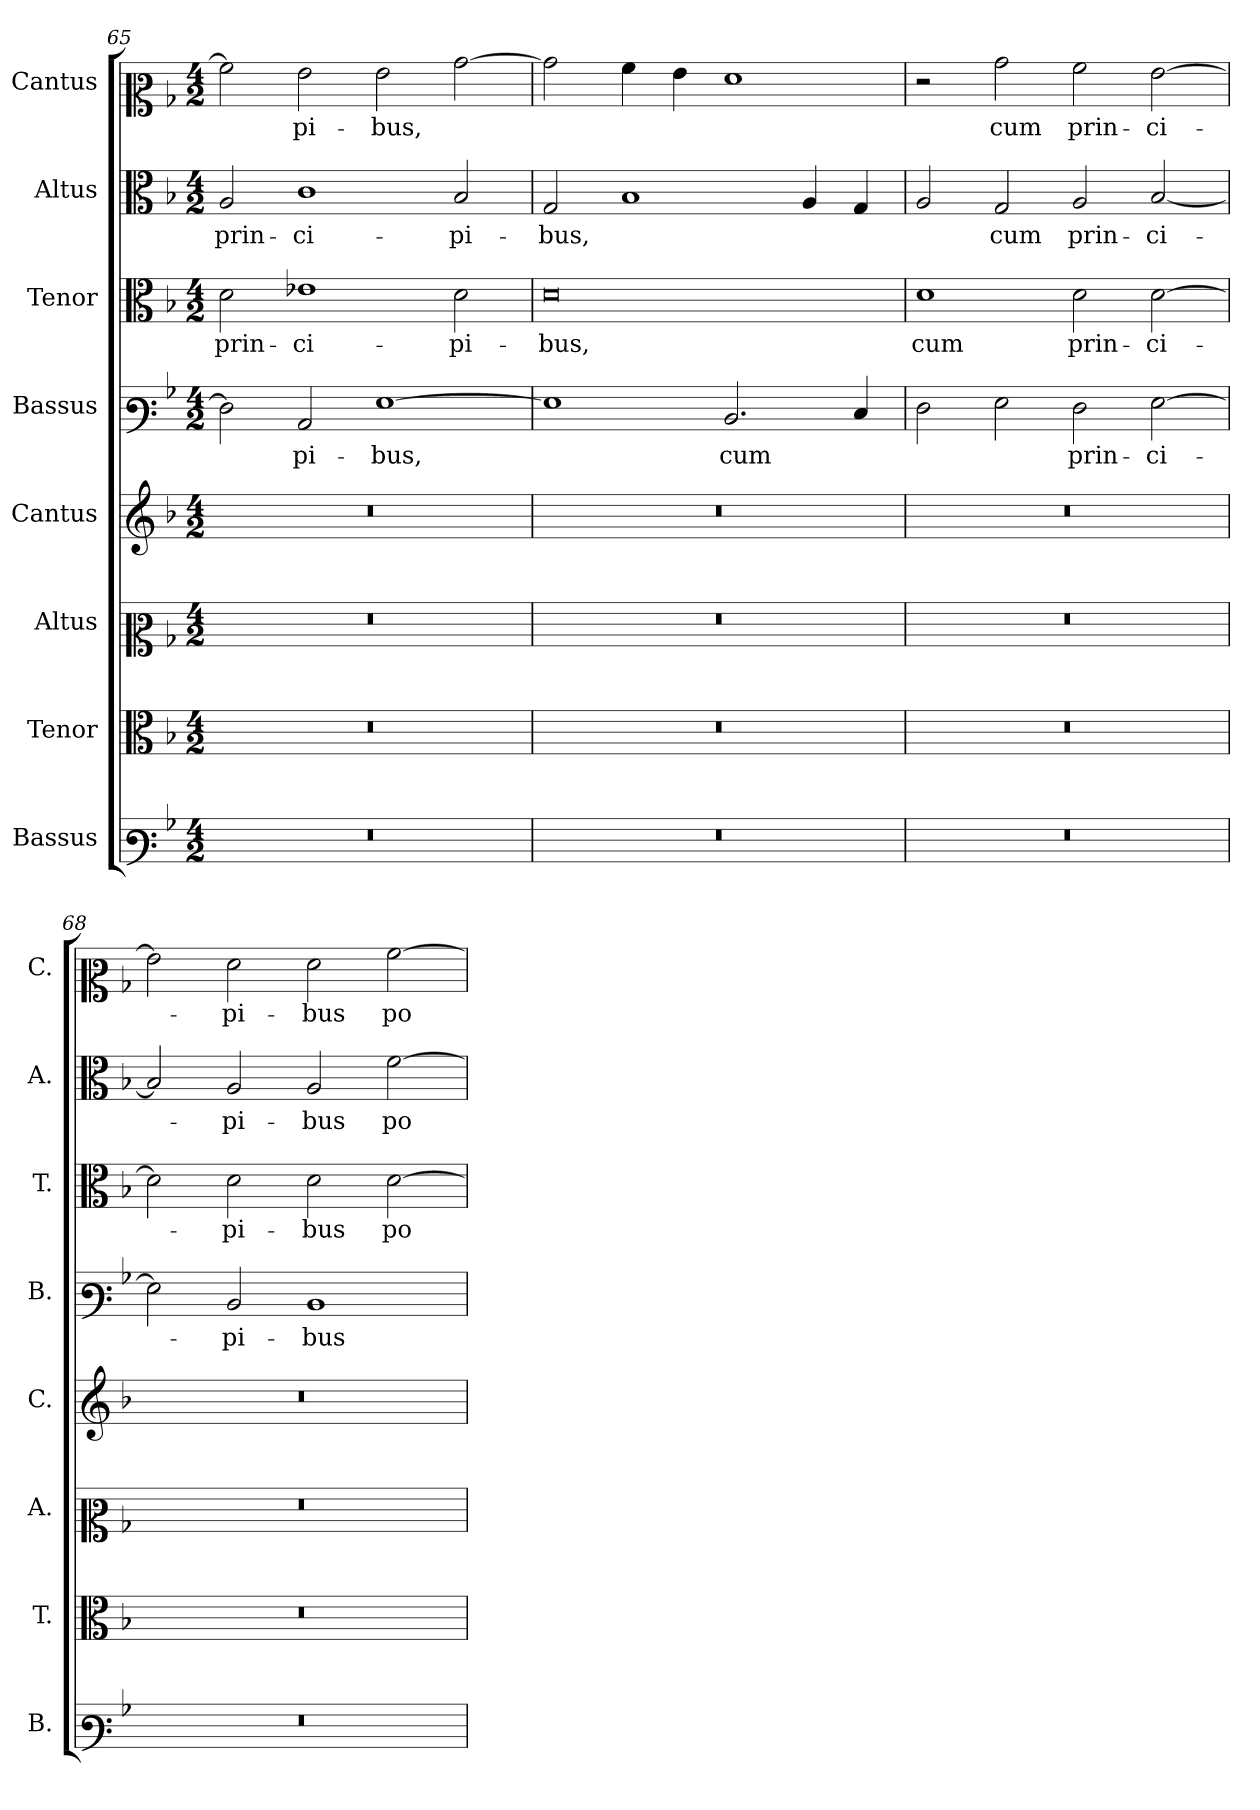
**kern	**kern	**kern	**kern	**kern	**text	**kern	**text	**kern	**text	**kern	**text
*part8	*part7	*part6	*part5	*part4	*part4	*part3	*part3	*part2	*part2	*part1	*part1
*staff8	*staff7	*staff6	*staff5	*staff4	*staff4	*staff3	*staff3	*staff2	*staff2	*staff1	*staff1
*I"Bassus	*I"Tenor	*I"Altus	*I"Cantus	*I"Bassus	*	*I"Tenor	*	*I"Altus	*	*I"Cantus	*
*I'B.	*I'T.	*I'A.	*I'C.	*I'B.	*	*I'T.	*	*I'A.	*	*I'C.	*
!!LO:PB:g=z
*clefF3	*clefC3	*clefC2	*clefG2	*clefF3	*	*clefC3	*	*clefC3	*	*clefC2	*
*k[b-]	*k[b-]	*k[b-]	*k[b-]	*k[b-]	*	*k[b-]	*	*k[b-]	*	*k[b-]	*
*M4/2	*M4/2	*M4/2	*M4/2	*M4/2	*	*M4/2	*	*M4/2	*	*M4/2	*
=65	=65	=65	=65	=65	=65	=65	=65	=65	=65	=65	=65
!	!	!	!	!	!	!	!LO:LY:b	!	!LO:LY:b	!	!
0r	0r	0r	0r	2F\]	.	2d\	prin-	2A/	prin-	2a\]	.
!	!	!	!	!	!LO:LY:b	!	!LO:LY:b	!	!LO:LY:b	!	!LO:LY:b
.	.	.	.	2C/	-pi-	1e-X	-ci-	1c	-ci-	2g\	pi-
!	!	!	!	!	!LO:LY:b	!	!	!	!	!	!LO:LY:b
.	.	.	.	[1G	-bus,	.	.	.	.	2g\	-bus,
!	!	!	!	!	!	!	!LO:LY:b	!	!LO:LY:b	!	!
.	.	.	.	.	.	2d\	-pi-	2B-/	-pi-	[2b-\	.
=66	=66	=66	=66	=66	=66	=66	=66	=66	=66	=66	=66
!	!	!	!	!	!	!	!LO:LY:b	!	!LO:LY:b	!	!
0r	0r	0r	0r	1G]	.	0d	-bus,	2G/	-bus,	2b-\]	.
.	.	.	.	.	.	.	.	1B-	.	4a\	.
.	.	.	.	.	.	.	.	.	.	4g\	.
!	!	!	!	!	!LO:LY:b	!	!	!	!	!	!
.	.	.	.	2.D/	cum	.	.	.	.	1f	.
.	.	.	.	.	.	.	.	4A/	.	.	.
.	.	.	.	4E/	.	.	.	4G/	.	.	.
!!LO:PB:g=z
=67	=67	=67	=67	=67	=67	=67	=67	=67	=67	=67	=67
!	!	!	!	!	!	!	!LO:LY:b	!	!	!	!
0r	0r	0r	0r	2F\	.	1d	cum	2A/	.	2r	.
!	!	!	!	!	!	!	!	!	!LO:LY:b	!	!LO:LY:b
.	.	.	.	2G\	.	.	.	2G/	cum	2b-\	cum
!	!	!	!	!	!LO:LY:b	!	!LO:LY:b	!	!LO:LY:b	!	!LO:LY:b
.	.	.	.	2F\	prin-	2d\	prin-	2A/	prin-	2a\	prin-
!	!	!	!	!	!LO:LY:b	!	!LO:LY:b	!	!LO:LY:b	!	!LO:LY:b
.	.	.	.	[2G\	-ci-	[2d\	-ci-	[2B-/	-ci-	[2g\	-ci-
=68	=68	=68	=68	=68	=68	=68	=68	=68	=68	=68	=68
0r	0r	0r	0r	2G\]	.	2d\]	.	2B-/]	.	2g\]	.
!	!	!	!	!	!LO:LY:b	!	!LO:LY:b	!	!LO:LY:b	!	!LO:LY:b
.	.	.	.	2D/	-pi-	2d\	-pi-	2A/	-pi-	2f\	-pi-
!	!	!	!	!	!LO:LY:b	!	!LO:LY:b	!	!LO:LY:b	!	!LO:LY:b
.	.	.	.	1D	-bus	2d\	-bus	2A/	-bus	2f\	-bus
!	!	!	!	!	!	!	!LO:LY:b	!	!LO:LY:b	!	!LO:LY:b
.	.	.	.	.	.	[2d\	po-	[2f\	po-	[2a\	po-
=	=	=	=	=	=	=	=	=	=	=	=
*-	*-	*-	*-	*-	*-	*-	*-	*-	*-	*-	*-
